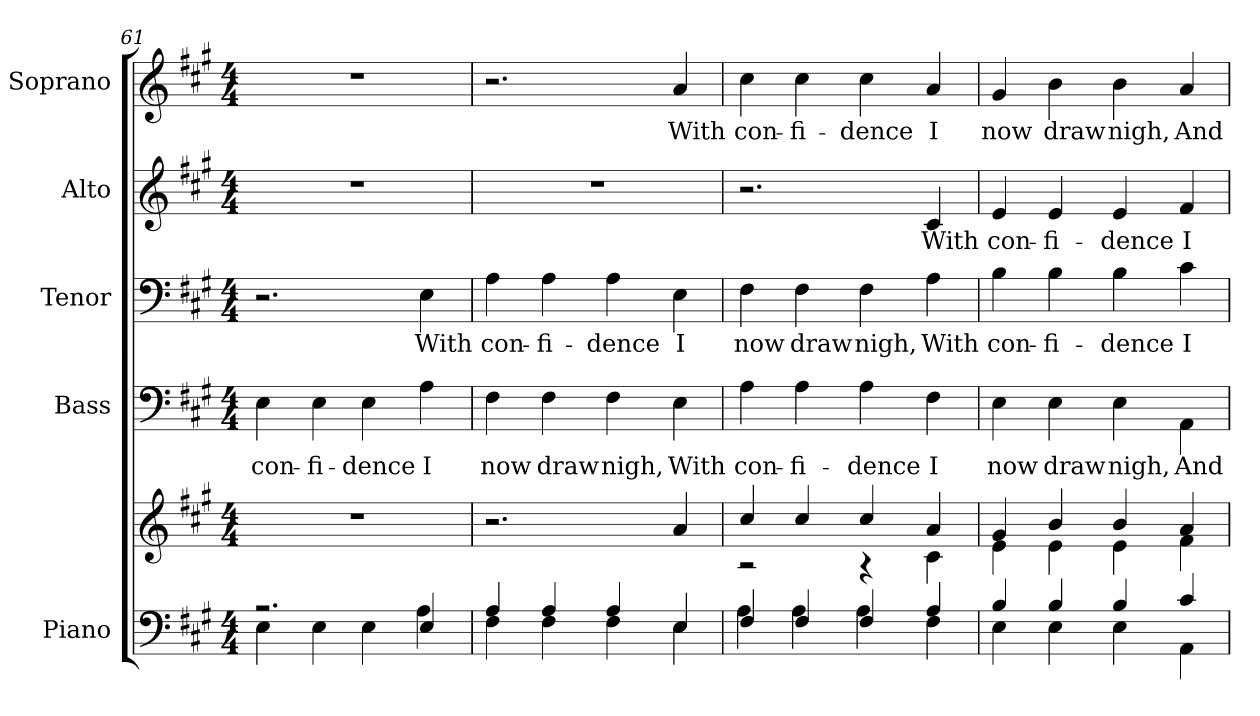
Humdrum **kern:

**kern	**kern	**kern	**text	**kern	**text	**kern	**text	**kern	**text
*part5	*part5	*part4	*part4	*part3	*part3	*part2	*part2	*part1	*part1
*staff6	*staff5	*staff4	*staff4	*staff3	*staff3	*staff2	*staff2	*staff1	*staff1
*I"Piano	*	*I"Bass	*	*I"Tenor	*	*I"Alto	*	*I"Soprano	*
*I'Pno.	*	*I'B.	*	*I'T.	*	*I'A.	*	*I'S.	*
!!LO:LB:g=z
*clefF4	*clefG2	*clefF4	*	*clefF4	*	*clefG2	*	*clefG2	*
*	*	*ITrd7c12	*	*	*	*	*	*	*
*k[f#c#g#]	*k[f#c#g#]	*k[f#c#g#]	*	*k[f#c#g#]	*	*k[f#c#g#]	*	*k[f#c#g#]	*
*A:	*A:	*A:	*	*A:	*	*A:	*	*A:	*
*M4/4	*M4/4	*M4/4	*	*M4/4	*	*M4/4	*	*M4/4	*
=61	=61	=61	=61	=61	=61	=61	=61	=61	=61
*^	*	*	*	*	*	*	*	*	*
!	!	!	!	!LO:LY:b:color=#000000	!	!	!	!	!	!
2.r	4Ei\	1r	4EEi\	con-	2.r	.	1r	.	1r	.
!	!	!	!	!LO:LY:b:color=#000000	!	!	!	!	!	!
.	4Ei\	.	4EEi\	-fi-	.	.	.	.	.	.
!	!	!	!	!LO:LY:b:color=#000000	!	!	!	!	!	!
.	4Ei\	.	4EEi\	-dence	.	.	.	.	.	.
!	!	!	!	!LO:LY:b:color=#000000	!	!	!	!	!	!
!	!	!	!	!	!	!LO:LY:b:color=#000000	!	!	!	!
4Ei/	4Ai\	.	4AAi\	I	4Ei\	With	.	.	.	.
=62	=62	=62	=62	=62	=62	=62	=62	=62	=62	=62
!	!	!	!	!LO:LY:b:color=#000000	!	!	!	!	!	!
!	!	!	!	!	!	!LO:LY:b:color=#000000	!	!	!	!
4Ai/	4F#i\	2.r	4FF#i\	now	4Ai\	con-	1r	.	2.r	.
!	!	!	!	!LO:LY:b:color=#000000	!	!	!	!	!	!
!	!	!	!	!	!	!LO:LY:b:color=#000000	!	!	!	!
4Ai/	4F#i\	.	4FF#i\	draw	4Ai\	-fi-	.	.	.	.
!	!	!	!	!LO:LY:b:color=#000000	!	!	!	!	!	!
!	!	!	!	!	!	!LO:LY:b:color=#000000	!	!	!	!
4Ai/	4F#i\	.	4FF#i\	nigh,	4Ai\	-dence	.	.	.	.
!	!	!	!	!LO:LY:b:color=#000000	!	!	!	!	!	!
!	!	!	!	!	!	!LO:LY:b:color=#000000	!	!	!	!
!	!	!	!	!	!	!	!	!	!	!LO:LY:b:color=#000000
4Ei/	4Ei\	4ai/	4EEi\	With	4Ei\	I	.	.	4ai/	With
=63	=63	=63	=63	=63	=63	=63	=63	=63	=63	=63
*	*	*^	*	*	*	*	*	*	*	*
!	!	!	!	!	!LO:LY:b:color=#000000	!	!	!	!	!	!
!	!	!	!	!	!	!	!LO:LY:b:color=#000000	!	!	!	!
!	!	!	!	!	!	!	!	!	!	!	!LO:LY:b:color=#000000
4F#i/	4Ai\	4cc#i/	2r	4AAi\	con-	4F#i\	now	2.r	.	4cc#i\	con-
!	!	!	!	!	!LO:LY:b:color=#000000	!	!	!	!	!	!
!	!	!	!	!	!	!	!LO:LY:b:color=#000000	!	!	!	!
!	!	!	!	!	!	!	!	!	!	!	!LO:LY:b:color=#000000
4F#i/	4Ai\	4cc#i/	.	4AAi\	-fi-	4F#i\	draw	.	.	4cc#i\	-fi-
!	!	!	!	!	!LO:LY:b:color=#000000	!	!	!	!	!	!
!	!	!	!	!	!	!	!LO:LY:b:color=#000000	!	!	!	!
!	!	!	!	!	!	!	!	!	!	!	!LO:LY:b:color=#000000
4F#i/	4Ai\	4cc#i/	4r	4AAi\	-dence	4F#i\	nigh,	.	.	4cc#i\	-dence
!	!	!	!	!	!LO:LY:b:color=#000000	!	!	!	!	!	!
!	!	!	!	!	!	!	!LO:LY:b:color=#000000	!	!	!	!
!	!	!	!	!	!	!	!	!	!LO:LY:b:color=#000000	!	!
!	!	!	!	!	!	!	!	!	!	!	!LO:LY:b:color=#000000
4Ai/	4F#i\	4ai/	4c#i\	4FF#i\	I	4Ai\	With	4c#i/	With	4ai/	I
=64	=64	=64	=64	=64	=64	=64	=64	=64	=64	=64	=64
!	!	!	!	!	!LO:LY:b:color=#000000	!	!	!	!	!	!
!	!	!	!	!	!	!	!LO:LY:b:color=#000000	!	!	!	!
!	!	!	!	!	!	!	!	!	!LO:LY:b:color=#000000	!	!
!	!	!	!	!	!	!	!	!	!	!	!LO:LY:b:color=#000000
4Bi/	4Ei\	4g#i/	4ei\	4EEi\	now	4Bi\	con-	4ei/	con-	4g#i/	now
!	!	!	!	!	!LO:LY:b:color=#000000	!	!	!	!	!	!
!	!	!	!	!	!	!	!LO:LY:b:color=#000000	!	!	!	!
!	!	!	!	!	!	!	!	!	!LO:LY:b:color=#000000	!	!
!	!	!	!	!	!	!	!	!	!	!	!LO:LY:b:color=#000000
4Bi/	4Ei\	4bi/	4ei\	4EEi\	draw	4Bi\	-fi-	4ei/	-fi-	4bi\	draw
!	!	!	!	!	!LO:LY:b:color=#000000	!	!	!	!	!	!
!	!	!	!	!	!	!	!LO:LY:b:color=#000000	!	!	!	!
!	!	!	!	!	!	!	!	!	!LO:LY:b:color=#000000	!	!
!	!	!	!	!	!	!	!	!	!	!	!LO:LY:b:color=#000000
4Bi/	4Ei\	4bi/	4ei\	4EEi\	nigh,	4Bi\	-dence	4ei/	-dence	4bi\	nigh,
!	!	!	!	!	!LO:LY:b:color=#000000	!	!	!	!	!	!
!	!	!	!	!	!	!	!LO:LY:b:color=#000000	!	!	!	!
!	!	!	!	!	!	!	!	!	!LO:LY:b:color=#000000	!	!
!	!	!	!	!	!	!	!	!	!	!	!LO:LY:b:color=#000000
4c#i/	4AAi\	4ai/	4f#i\	4AAAi\	And	4c#i\	I	4f#i/	I	4ai/	And
*v	*v	*	*	*	*	*	*	*	*	*	*
*	*v	*v	*	*	*	*	*	*	*	*
=	=	=	=	=	=	=	=	=	=
*-	*-	*-	*-	*-	*-	*-	*-	*-	*-
